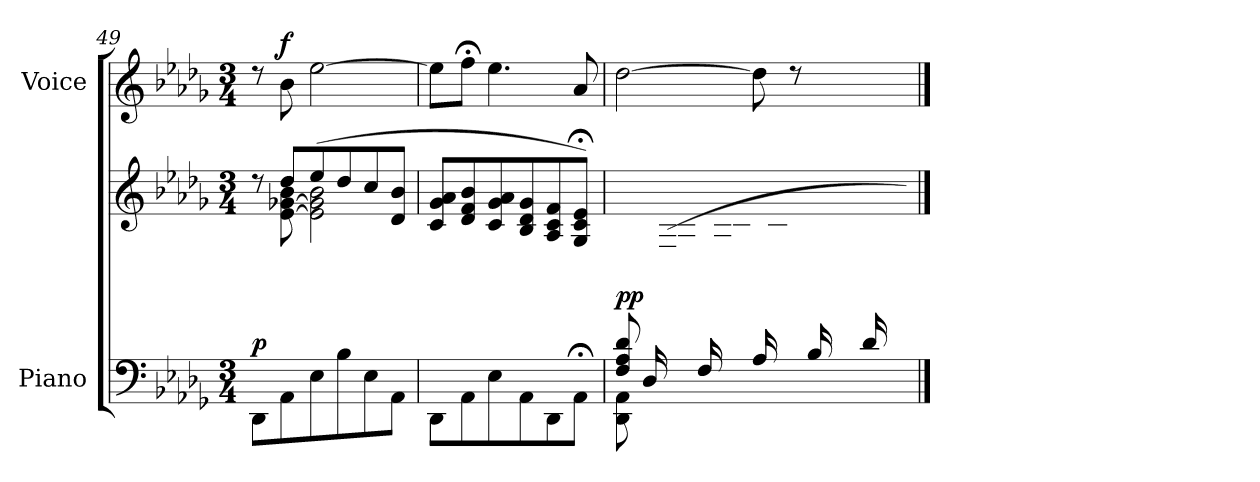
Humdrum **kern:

**kern	**kern	**dynam	**kern	**dynam
*part2	*part2	*part2	*part1	*part1
*staff3	*staff2	*staff2/3	*staff1	*staff1
*I"Piano	*	*	*I"Voice	*
*I'Piano	*	*	*I'Voice	*
!!LO:LB:g=z
*clefF4	*clefG2	*	*clefG2	*
*k[b-e-a-d-g-]	*k[b-e-a-d-g-]	*	*k[b-e-a-d-g-]	*
*M3/4	*M3/4	*	*M3/4	*
=49	=49	=49	=49	=49
*	*^	*	*	*
!	!	!	!LO:DY:a=2	!	!
8DD-\L	8rcc	8ryy	p	8rcc	.
!	!	!	!	!	!LO:DY:a
8AA-\	[<8e-\ [<8g-X\ 8b-\	(>(>8dd-/L	.	8b-\	f
8E-\	(2e-\] 2g-\] 2b-\	8ee-/	.	[>2ee-\	.
8B-\	.	8dd-/	.	.	.
8E-\	.	8cc/	.	.	.
8AA-\J)	.	8d-/ 8b-/J	.	.	.
*	*v	*v	*	*	*
=50	=50	=50	=50	=50
8DD-\L	8c/ 8g-/ 8a-/L	.	8ee-\L]	.
8AA-\	8d-/ 8f/ 8b-/	.	8ff;<\J	.
8E-\	8c/ 8g-/ 8a-/	.	4.ee-\	.
8AA-\	8B-/ 8d-/ 8g-/	.	.	.
8DD-\	8A-/ 8c/ 8f/	.	.	.
8AA-;<\J	8G-/;< 8c/;< 8e-/;<J)	.	8a-/	.
=51	=51	=51	=51	=51
*^	*	*	*	*
!	!	!	!LO:DY:a=2	!	!
8F/ 8A-/ 8d-/	8DD-\ 8AA-\	8.ryy	pp	[>2dd-\	.
16D-/LL	8ryy	.	.	.	.
8ryy	.	(>16F\	.	.	.
.	2ryy	16A-\JJ	.	.	.
16F/LL	.	16ryy	.	.	.
8ryy	.	16A-\	.	.	.
.	.	16B-\J	.	.	.
16A-/L	.	16ryy	.	8dd-\]	.
8ryy	.	16B-\	.	.	.
.	.	16d-\JJ	.	8rcc	.
16B-/LL	.	16ryy	.	.	.
8ryy	4ryy	16d-\	.	4ryy	.
.	.	16f\J	.	.	.
16d-/L	.	16ryy	.	.	.
8ryy	.	16f\	.	.	.
.	16ryy	16a-\JJ)	.	16ryy	.
*v	*v	*	*	*	*
==	==	==	==	==
*-	*-	*-	*-	*-
